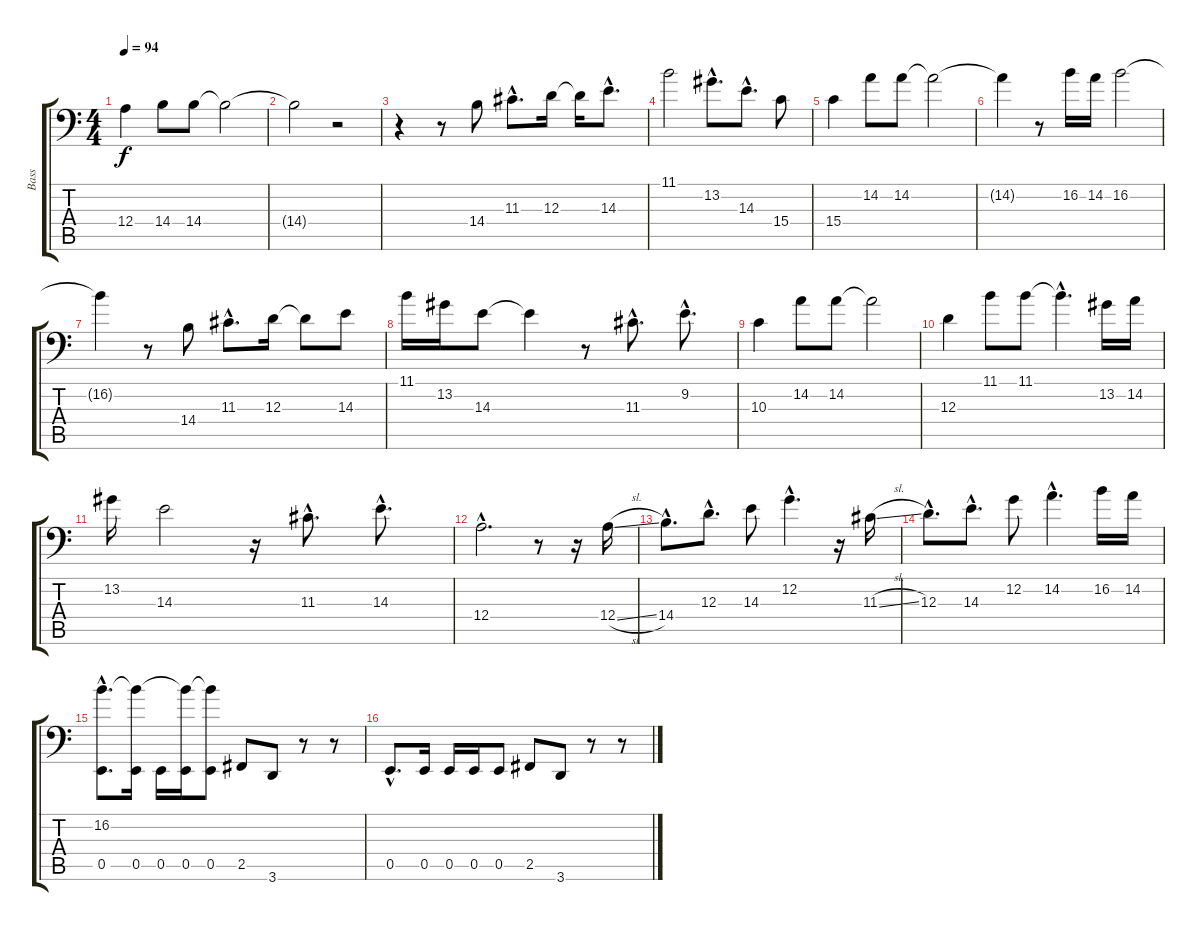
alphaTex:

\track ("Bass" "Bass") {instrument fretlessbass}
\staff {score tabs}
\tuning (C3 G2 D2 A1 E1 B0) {hide}
\ts (4 4)
\tempo 94
\clef f4
\ks c
12.4.4{dy f} 14.4.8 14.4.8 14.4{t}.2 |
14.4{t}.2 r.2 |
r.4 r.8 14.4.8 11.3{hac}.8{d} 12.3.16 12.3{t}.16 14.3{hac}.8{d} |
11.1.2 13.2{hac}.8{d} 14.3{hac}.8{d} 15.4.8 |
15.4.4 14.2.8 14.2.8 14.2{t}.2 |
14.2{t}.4 r.8 16.2.16 14.2.16 16.2.2 |
16.2{t}.4 r.8 14.4.8 11.3{hac}.8{d} 12.3.16 12.3{t}.8 14.3.8 |
11.1.16 13.2.16 14.3.8 14.3{t}.4 r.8 11.3{hac}.8{d} 9.2{hac}.8{d} |
10.3.4 14.2.8 14.2.8 14.2{t}.2 |
12.3.4 11.1.8 11.1.8 11.1{hac t}.4{d} 13.2.16 14.2.16 |
13.2.16 14.3.2 r.16 11.3{hac}.8{d} 14.3{hac}.8{d} |
12.4{hac}.2{d} r.8 r.16 12.4{sl}.16 |
14.4{hac}.8{d} 12.3{hac}.8{d} 14.3.8 12.2{hac}.4{d} r.16 11.3{sl}.16 |
12.3{hac}.8{d} 14.3{hac}.8{d} 12.2.8 14.2{hac}.4{d} 16.2.16 14.2.16 |
(16.2{hac} 0.5{hac}).8{d} (16.2{t} 0.5).16 0.5.16 (16.2{t} 0.5).16 (16.2{t} 0.5).8 2.5.8 3.6.8 r.8 r.8 |
0.5{hac}.8{d} 0.5.16 0.5.16 0.5.16 0.5.8 2.5.8 3.6.8 r.8 r.8
